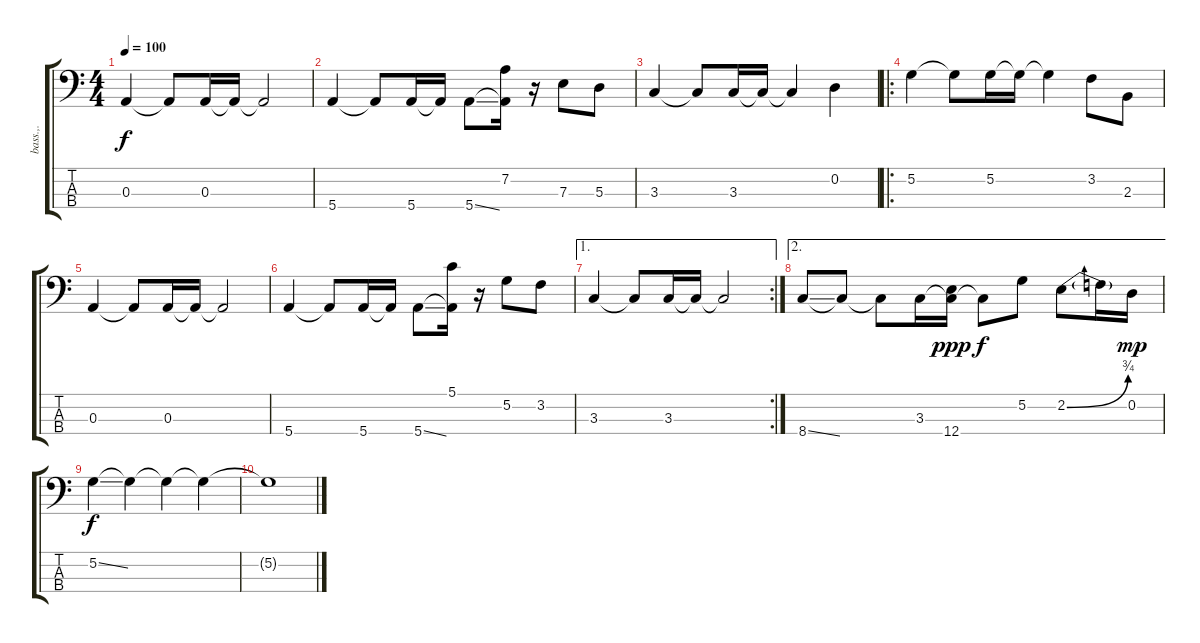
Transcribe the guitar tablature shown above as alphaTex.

\track ("bass.,." "bass.,.") {instrument electricbassfinger}
\staff {score tabs}
\tuning (G2 D2 A1 E1) {hide}
\ts (4 4)
\tempo 100
\clef f4
\ks c
0.3.4{dy f} 0.3{t}.8 0.3.16 0.3{t}.16 0.3{t}.2 |
5.4.4 5.4{t}.8 5.4.16 5.4{t}.16 5.4{ss}.8 (7.2 5.4{t}).16 r.16 7.3.8 5.3.8 |
3.3.4 3.3{t}.8 3.3.16 3.3{t}.16 3.3{t}.4 0.2.4 |
\ro
5.2.4 5.2{t}.8 5.2.16 5.2{t}.16 5.2{t}.4 3.2.8 2.3.8 |
0.3.4 0.3{t}.8 0.3.16 0.3{t}.16 0.3{t}.2 |
5.4.4 5.4{t}.8 5.4.16 5.4{t}.16 5.4{ss}.8 (5.1 5.4{t}).16 r.16 5.2.8 3.2.8 |
\ae 1
\rc 2
3.3.4 3.3{t}.8 3.3.16 3.3{t}.16 3.3{t}.2 |
\ae 2
8.4{ss}.8 8.4{t}.8 8.4{t}.8 3.3.16 (3.3{t} 12.4).16{dy ppp} 3.3{t}.8{dy f} 5.2.8 2.2{be (bend 0 0 60 3)}.8 2.2{t}.16 0.2.16{dy mp} |
5.2{ss}.4{dy f} 5.2{t}.4 5.2{t}.4 5.2{t}.4 |
5.2{t}.1
